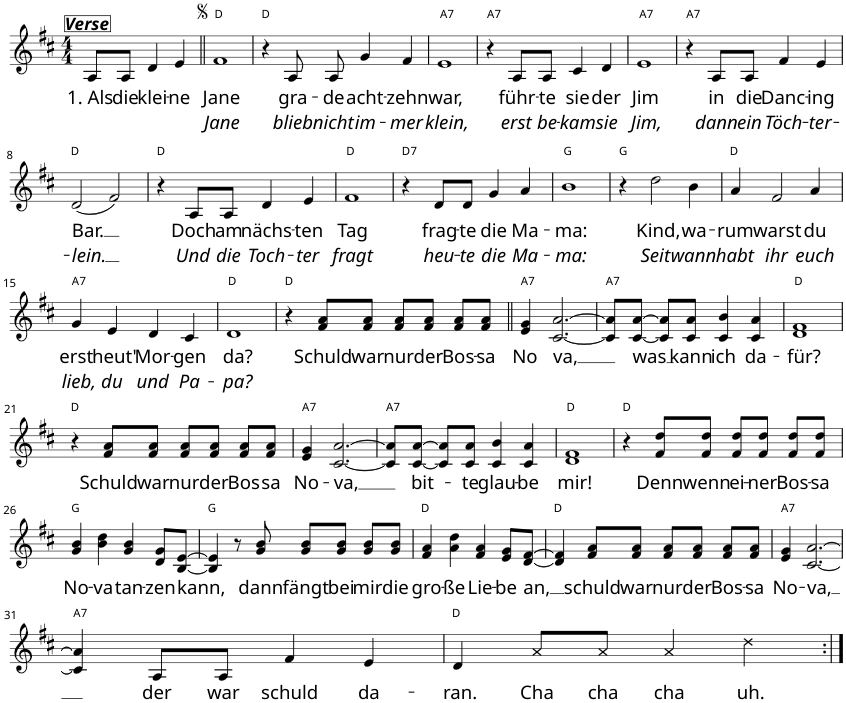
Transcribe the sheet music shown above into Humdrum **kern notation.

**kern	**text	**text	**harte
*part1	*part1	*part1	*part1
*staff1	*staff1	*staff1	*
*I"Piano	*	*	*
*I'Pno	*	*	*
*clefG2	*	*	*
*k[f#c#]	*	*	*
*M4/4	*	*	*
=1	=1	=1	=1
!LO:TX:a:Bi:t=Verse	!	!	!
!	!LO:LY:b	!	!
8A/L	1. Als	.	.
!	!LO:LY:b	!	!
8A/J	die	.	.
!	!LO:LY:b	!	!
4d/	klei-	.	.
!	!LO:LY:b	!	!
4e/	-ne	.	.
=2||	=2||	=2||	=2||
!	!LO:LY:b	!LO:LY:b	!
1f#	Jane	Jane	D:maj
=3	=3	=3	=3
4r	.	.	D:maj
!	!LO:LY:b	!LO:LY:b	!
8A/	gra-	blieb	.
!	!LO:LY:b	!LO:LY:b	!
8A/	-de	nicht	.
!	!LO:LY:b	!LO:LY:b	!
4g/	acht-	im-	.
!	!LO:LY:b	!LO:LY:b	!
4f#/	-zehn	-mer	.
=4	=4	=4	=4
!	!LO:LY:b	!LO:LY:b	!LO:H:kt=7
1e	war,	klein,	A:7
=5	=5	=5	=5
!	!	!	!LO:H:kt=7
4r	.	.	A:7
!	!LO:LY:b	!LO:LY:b	!
8A/L	führ-	erst	.
!	!LO:LY:b	!LO:LY:b	!
8A/J	-te	be-	.
!	!LO:LY:b	!LO:LY:b	!
4c#/	sie	-kam	.
!	!LO:LY:b	!LO:LY:b	!
4d/	der	sie	.
=6	=6	=6	=6
!	!LO:LY:b	!LO:LY:b	!LO:H:kt=7
1e	Jim	Jim,	A:7
=7	=7	=7	=7
!	!	!	!LO:H:kt=7
4r	.	.	A:7
!	!LO:LY:b	!LO:LY:b	!
8A/L	in	dann	.
!	!LO:LY:b	!LO:LY:b	!
8A/J	die	ein	.
!	!LO:LY:b	!LO:LY:b	!
4f#/	Danc-	Töch-	.
!	!LO:LY:b	!LO:LY:b	!
4e/	-ing	-ter-	.
!!LO:LB:g=z
=8	=8	=8	=8
!	!LO:LY:b	!LO:LY:b	!
(2d/	Bar.	-lein.	D:maj
2f#/)	.	.	.
=9	=9	=9	=9
4r	.	.	D:maj
!	!LO:LY:b	!LO:LY:b	!
8A/L	Doch	Und	.
!	!LO:LY:b	!LO:LY:b	!
8A/J	am	die	.
!	!LO:LY:b	!LO:LY:b	!
4d/	nächs-	Toch-	.
!	!LO:LY:b	!LO:LY:b	!
4e/	-ten	-ter	.
=10	=10	=10	=10
!	!LO:LY:b	!LO:LY:b	!
1f#	-Tag	-fragt	D:maj
=11	=11	=11	=11
!	!	!	!LO:H:kt=7
4r	.	.	D:7
!	!LO:LY:b	!LO:LY:b	!
8d/L	frag-	heu-	.
!	!LO:LY:b	!LO:LY:b	!
8d/J	-te	-te	.
!	!LO:LY:b	!LO:LY:b	!
4g/	die	-die	.
!	!LO:LY:b	!LO:LY:b	!
4a/	Ma-	Ma-	.
=12	=12	=12	=12
!	!LO:LY:b	!LO:LY:b	!
1b	-ma:	-ma:	G:maj
=13	=13	=13	=13
4r	.	.	G:maj
!	!LO:LY:b	!LO:LY:b	!
2dd\	Kind,	Seit	.
!	!LO:LY:b	!LO:LY:b	!
4b\	wa-	wann	.
=14	=14	=14	=14
!	!LO:LY:b	!LO:LY:b	!
4a/	-rum	habt	D:maj
!	!LO:LY:b	!LO:LY:b	!
2f#/	warst	ihr	.
!	!LO:LY:b	!LO:LY:b	!
4a/	du	euch	.
!!LO:LB:g=z
=15	=15	=15	=15
!	!LO:LY:b	!LO:LY:b	!LO:H:kt=7
4g/	erst	lieb,	A:7
!	!LO:LY:b	!LO:LY:b	!
4e/	heut'	du	.
!	!LO:LY:b	!LO:LY:b	!
4d/	Mor-	und	.
!	!LO:LY:b	!LO:LY:b	!
4c#/	-gen	Pa-	.
=16	=16	=16	=16
!	!LO:LY:b	!LO:LY:b	!
1d	da?	-pa?	D:maj
=17	=17	=17	=17
4r	.	.	D:maj
!	!LO:LY:b	!	!
8f#/ 8a/L	Schuld	.	.
!	!LO:LY:b	!	!
8f#/ 8a/J	war	.	.
!	!LO:LY:b	!	!
8f#/ 8a/L	nur	.	.
!	!LO:LY:b	!	!
8f#/ 8a/J	der	.	.
!	!LO:LY:b	!	!
8f#/ 8a/L	Bos-	.	.
!	!LO:LY:b	!	!
8f#/ 8a/J	-sa	.	.
=18||	=18||	=18||	=18||
!	!LO:LY:b	!	!LO:H:kt=7
4e/ 4g/	No	.	A:7
!	!LO:LY:b	!	!
[2.c#/ [2.a/	va,	.	.
=19	=19	=19	=19
!	!	!	!LO:H:kt=7
8c#/] 8a/]L	.	.	A:7
!	!LO:LY:b	!	!
[8c#/ [8a/J	was	.	.
8c#/] 8a/]L	.	.	.
!	!LO:LY:b	!	!
8c#/ 8a/J	kann	.	.
!	!LO:LY:b	!	!
4c#/ 4b/	ich	.	.
!	!LO:LY:b	!	!
4c#/ 4a/	da-	.	.
=20	=20	=20	=20
!	!LO:LY:b	!	!
1d 1f#	-für?	.	D:maj
!!LO:LB:g=z
=21	=21	=21	=21
4r	.	.	D:maj
!	!LO:LY:b	!	!
8f#/ 8a/L	Schuld	.	.
!	!LO:LY:b	!	!
8f#/ 8a/J	war	.	.
!	!LO:LY:b	!	!
8f#/ 8a/L	nur	.	.
!	!LO:LY:b	!	!
8f#/ 8a/J	der	.	.
!	!LO:LY:b	!	!
8f#/ 8a/L	Bos	.	.
!	!LO:LY:b	!	!
8f#/ 8a/J	sa	.	.
=22	=22	=22	=22
!	!LO:LY:b	!	!LO:H:kt=7
4e/ 4g/	No-	.	A:7
!	!LO:LY:b	!	!
[2.c#/ [2.a/	-va,	.	.
=23	=23	=23	=23
!	!	!	!LO:H:kt=7
8c#/] 8a/]L	.	.	A:7
!	!LO:LY:b	!	!
[8c#/ [8a/J	bit-	.	.
8c#/] 8a/]L	.	.	.
!	!LO:LY:b	!	!
8c#/ 8a/J	-te	.	.
!	!LO:LY:b	!	!
4c#/ 4b/	glau-	.	.
!	!LO:LY:b	!	!
4c#/ 4a/	-be	.	.
=24	=24	=24	=24
!	!LO:LY:b	!	!
1d 1f#	mir!	.	D:maj
=25	=25	=25	=25
4r	.	.	D:maj
!	!LO:LY:b	!	!
8f#/ 8dd/L	Denn	.	.
!	!LO:LY:b	!	!
8f#/ 8dd/J	wenn	.	.
!	!LO:LY:b	!	!
8f#/ 8dd/L	ei-	.	.
!	!LO:LY:b	!	!
8f#/ 8dd/J	-ner	.	.
!	!LO:LY:b	!	!
8f#/ 8dd/L	Bos-	.	.
!	!LO:LY:b	!	!
8f#/ 8dd/J	-sa	.	.
!!LO:LB:g=z
=26	=26	=26	=26
!	!LO:LY:b	!	!
4g/ 4b/	No-	.	G:maj
!	!LO:LY:b	!	!
4b\ 4dd\	-va	.	.
!	!LO:LY:b	!	!
4g/ 4b/	tan-	.	.
!	!LO:LY:b	!	!
8d/ 8g/L	-zen	.	.
!	!LO:LY:b	!	!
[8B/ [8e/J	kann,	.	.
=27	=27	=27	=27
4B/] 4e/]	.	.	G:maj
8r	.	.	.
!	!LO:LY:b	!	!
8g/ 8b/	dann	.	.
!	!LO:LY:b	!	!
8g/ 8b/L	fängt	.	.
!	!LO:LY:b	!	!
8g/ 8b/J	bei	.	.
!	!LO:LY:b	!	!
8g/ 8b/L	mir	.	.
!	!LO:LY:b	!	!
8g/ 8b/J	die	.	.
=28	=28	=28	=28
!	!LO:LY:b	!	!
4f#/ 4a/	gro-	.	D:maj
!	!LO:LY:b	!	!
4a\ 4dd\	-ße	.	.
!	!LO:LY:b	!	!
4f#/ 4a/	-Lie-	.	.
!	!LO:LY:b	!	!
8e/ 8g/L	-be	.	.
!	!LO:LY:b	!	!
[8d/ [8f#/J	an,	.	.
=29	=29	=29	=29
4d/] 4f#/]	.	.	D:maj
!	!LO:LY:b	!	!
8f#/ 8a/L	schuld	.	.
!	!LO:LY:b	!	!
8f#/ 8a/J	war	.	.
!	!LO:LY:b	!	!
8f#/ 8a/L	nur	.	.
!	!LO:LY:b	!	!
8f#/ 8a/J	der	.	.
!	!LO:LY:b	!	!
8f#/ 8a/L	Bos-	.	.
!	!LO:LY:b	!	!
8f#/ 8a/J	-sa	.	.
=30	=30	=30	=30
!	!LO:LY:b	!	!LO:H:kt=7
4e/ 4g/	-No-	.	A:7
!	!LO:LY:b	!	!
[2.c#/ [2.a/	-va,	.	.
!!LO:LB:g=z
=31	=31	=31	=31
!	!	!	!LO:H:kt=7
4c#/] 4a/]	.	.	A:7
!	!LO:LY:b	!	!
8A/L	der	.	.
!	!LO:LY:b	!	!
8A/J	war	.	.
!	!LO:LY:b	!	!
4f#/	schuld	.	.
!	!LO:LY:b	!	!
4e/	da-	.	.
=32	=32	=32	=32
!	!LO:LY:b	!	!
4d/	-ran.	.	D:maj
!	!LO:LY:b	!	!
8a/L	Cha	.	.
!	!LO:LY:b	!	!
8a/J	cha	.	.
!	!LO:LY:b	!	!
4a/	cha	.	.
!	!LO:LY:b	!	!
4dd\	uh.	.	.
=:|!	=:|!	=:|!	=:|!
*-	*-	*-	*-
